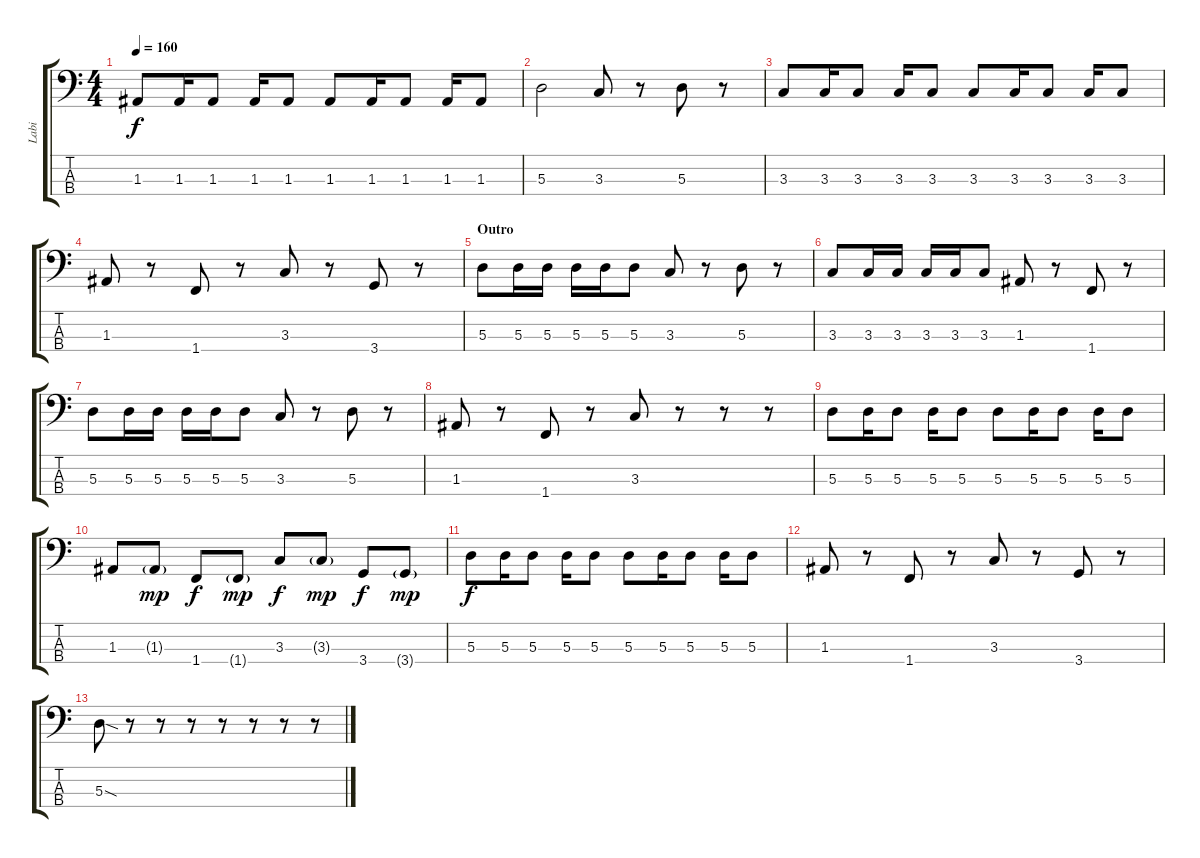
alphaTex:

\track ("Labi" "Labi") {instrument electricbasspick}
\staff {score tabs}
\tuning (G2 D2 A1 E1) {hide}
\ts (4 4)
\tempo 160
\clef f4
\ks c
1.3.8{dy f} 1.3.16 1.3.8 1.3.16 1.3.8 1.3.8 1.3.16 1.3.8 1.3.16 1.3.8 |
5.3.2 3.3.8 r.8 5.3.8 r.8 |
3.3.8 3.3.16 3.3.8 3.3.16 3.3.8 3.3.8 3.3.16 3.3.8 3.3.16 3.3.8 |
1.3.8 r.8 1.4.8 r.8 3.3.8 r.8 3.4.8 r.8 |
\section ("" "Outro")
5.3.8 5.3.16 5.3.16 5.3.16 5.3.16 5.3.8 3.3.8 r.8 5.3.8 r.8 |
3.3.8 3.3.16 3.3.16 3.3.16 3.3.16 3.3.8 1.3.8 r.8 1.4.8 r.8 |
5.3.8 5.3.16 5.3.16 5.3.16 5.3.16 5.3.8 3.3.8 r.8 5.3.8 r.8 |
1.3.8 r.8 1.4.8 r.8 3.3.8 r.8 r.8 r.8 |
5.3.8 5.3.16 5.3.8 5.3.16 5.3.8 5.3.8 5.3.16 5.3.8 5.3.16 5.3.8 |
1.3.8 1.3{g}.8{dy mp} 1.4.8{dy f} 1.4{g}.8{dy mp} 3.3.8{dy f} 3.3{g}.8{dy mp} 3.4.8{dy f} 3.4{g}.8{dy mp} |
5.3.8{dy f} 5.3.16 5.3.8 5.3.16 5.3.8 5.3.8 5.3.16 5.3.8 5.3.16 5.3.8 |
1.3.8 r.8 1.4.8 r.8 3.3.8 r.8 3.4.8 r.8 |
5.3{sod}.8 r.8 r.8 r.8 r.8 r.8 r.8 r.8
